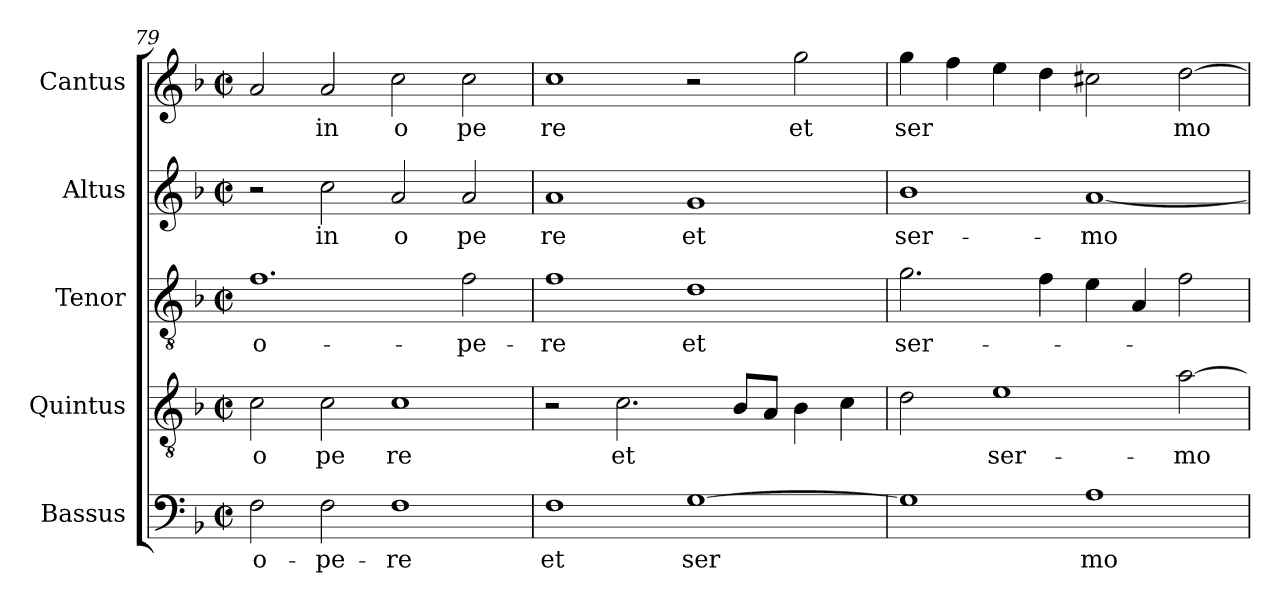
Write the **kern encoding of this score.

**kern	**text	**kern	**text	**kern	**text	**kern	**text	**kern	**text
*part5	*part5	*part4	*part4	*part3	*part3	*part2	*part2	*part1	*part1
*staff5	*staff5	*staff4	*staff4	*staff3	*staff3	*staff2	*staff2	*staff1	*staff1
*I"Bassus	*	*I"Quintus	*	*I"Tenor	*	*I"Altus	*	*I"Cantus	*
*clefF4	*	*clefGv2	*	*clefGv2	*	*clefG2	*	*clefG2	*
*k[b-]	*	*k[b-]	*	*k[b-]	*	*k[b-]	*	*k[b-]	*
*F:	*	*F:	*	*F:	*	*F:	*	*F:	*
*M2/2	*	*M2/2	*	*M2/2	*	*M2/2	*	*M2/2	*
*met(c|)	*	*met(c|)	*	*met(c|)	*	*met(c|)	*	*met(c|)	*
=79	=79	=79	=79	=79	=79	=79	=79	=79	=79
!	!LO:LY:b:cj	!	!LO:LY:b:cj	!	!LO:LY:b:cj	!	!	!	!
2F\	o-	2c\	o	1.f	o-	2r	.	2a/	.
!	!LO:LY:b:cj	!	!LO:LY:b:cj	!	!	!	!LO:LY:b:cj	!	!LO:LY:b:cj
2F\	-pe-	2c\	pe	.	.	2cc\	in	2a/	in
!	!LO:LY:b:cj	!	!LO:LY:b:cj	!	!	!	!LO:LY:b:cj	!	!LO:LY:b:cj
1F	-re	1c	re	.	.	2a/	o	2cc\	o
!	!	!	!	!	!LO:LY:b:cj	!	!LO:LY:b:cj	!	!LO:LY:b:cj
.	.	.	.	2f\	-pe-	2a/	pe	2cc\	pe
!!LO:LB:g=z
=80	=80	=80	=80	=80	=80	=80	=80	=80	=80
!	!LO:LY:b:cj	!	!	!	!LO:LY:b:cj	!	!LO:LY:b:cj	!	!LO:LY:b:cj
1F	et	2r	.	1f	-re	1a	re	1cc	re
!	!	!	!LO:LY:b:cj	!	!	!	!	!	!
.	.	2.c\	et	.	.	.	.	.	.
!	!LO:LY:b:cj	!	!	!	!LO:LY:b:cj	!	!LO:LY:b:cj	!	!
[>1G	ser	.	.	1d	et	1g	et	2r	.
.	.	8B-/L	.	.	.	.	.	.	.
.	.	8A/J	.	.	.	.	.	.	.
!	!	!	!	!	!	!	!	!	!LO:LY:b:cj
.	.	4B-\	.	.	.	.	.	2gg\	et
.	.	4c\	.	.	.	.	.	.	.
=81	=81	=81	=81	=81	=81	=81	=81	=81	=81
!	!	!	!	!	!LO:LY:b	!	!LO:LY:b:cj	!	!LO:LY:b
1G]	.	2d\	.	2.g\	ser-	1b-	ser-	4gg\	ser
.	.	.	.	.	.	.	.	4ff\	.
!	!	!	!LO:LY:b:cj	!	!	!	!	!	!
.	.	1e	ser-	.	.	.	.	4ee\	.
.	.	.	.	4f\	.	.	.	4dd\	.
!	!LO:LY:b:cj	!	!	!	!	!	!LO:LY:b:cj	!	!
1A	mo	.	.	4e\	.	[<1a	-mo-	2cc#X\	.
.	.	.	.	4A/	.	.	.	.	.
!	!	!	!LO:LY:b	!	!	!	!	!	!LO:LY:b
.	.	[>2a\	-mo-	2f\	.	.	.	[>2dd\	mo
=	=	=	=	=	=	=	=	=	=
*-	*-	*-	*-	*-	*-	*-	*-	*-	*-
